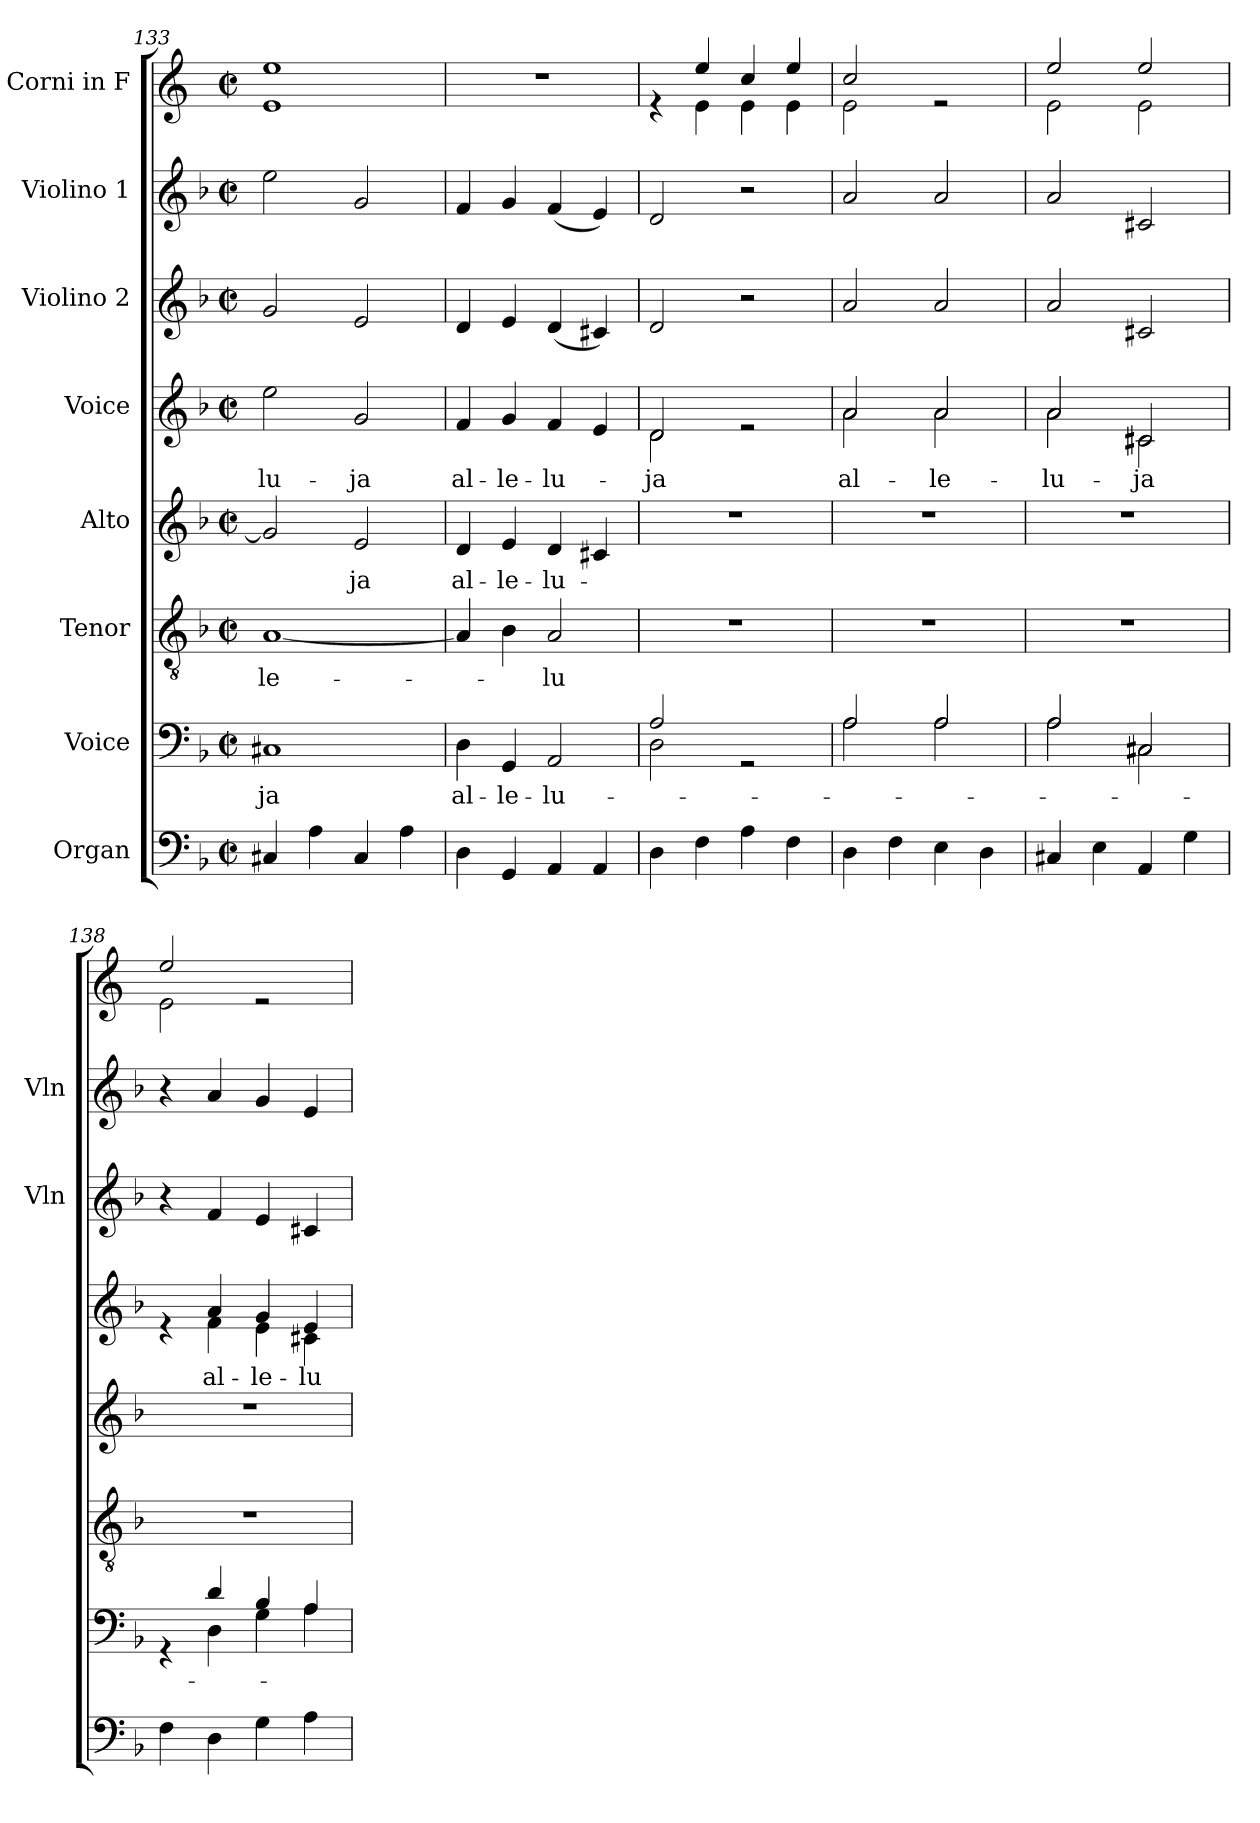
**kern	**kern	**text	**kern	**text	**kern	**text	**kern	**text	**kern	**kern	**kern
*part8	*part7	*part7	*part6	*part6	*part5	*part5	*part4	*part4	*part3	*part2	*part1
*staff8	*staff7	*staff7	*staff6	*staff6	*staff5	*staff5	*staff4	*staff4	*staff3	*staff2	*staff1
*I"Organ	*I"Voice	*	*I"Tenor	*	*I"Alto	*	*I"Voice	*	*I"Violino 2	*I"Violino 1	*I"Corni in F
*	*	*	*	*	*	*	*	*	*I'Vln	*I'Vln	*
*clefF4	*clefF4	*	*clefGv2	*	*clefG2	*	*clefG2	*	*clefG2	*clefG2	*clefG2
*	*	*	*	*	*	*	*	*	*	*	*ITrd4c7
*k[b-]	*k[b-]	*	*k[b-]	*	*k[b-]	*	*k[b-]	*	*k[b-]	*k[b-]	*k[b-]
*M2/2	*M2/2	*	*M2/2	*	*M2/2	*	*M2/2	*	*M2/2	*M2/2	*M2/2
*met(c|)	*met(c|)	*	*met(c|)	*	*met(c|)	*	*met(c|)	*	*met(c|)	*met(c|)	*met(c|)
=133	=133	=133	=133	=133	=133	=133	=133	=133	=133	=133	=133
!	!	!LO:LY:b	!	!LO:LY:b	!	!	!	!LO:LY:b	!	!	!
*	*	*	*	*	*	*	*	*	*	*	*^
4C#X/	1C#X	-ja	[1A	-le-	2g/]	.	2ee\	-lu-	2g/	2ee\	1a	1A
4A\	.	.	.	.	.	.	.	.	.	.	.	.
!	!	!	!	!	!	!LO:LY:b	!	!LO:LY:b	!	!	!	!
4C#/	.	.	.	.	2e/	-ja	2g/	-ja	2e/	2g/	.	.
4A\	.	.	.	.	.	.	.	.	.	.	.	.
*	*	*	*	*	*	*	*	*	*	*	*v	*v
=134	=134	=134	=134	=134	=134	=134	=134	=134	=134	=134	=134
!	!	!LO:LY:b	!	!	!	!LO:LY:b	!	!LO:LY:b	!	!	!
4D\	4D\	al-	4A/]	.	4d/	al-	4f/	al-	4d/	4f/	1r
!	!	!LO:LY:b	!	!	!	!LO:LY:b	!	!LO:LY:b	!	!	!
4GG/	4GG/	-le-	4B-\	.	4e/	-le-	4g/	-le-	4e/	4g/	.
!	!	!LO:LY:b	!	!LO:LY:b	!	!LO:LY:b	!	!LO:LY:b	!	!	!
4AA/	2AA/	-lu-	2A/	-lu-	4d/	-lu-	4f/	-lu-	(4d/	(4f/	.
4AA/	.	.	.	.	4c#X/	.	4e/	.	4c#X/)	4e/)	.
!!LO:LB:g=z
=135	=135	=135	=135	=135	=135	=135	=135	=135	=135	=135	=135
*	*^	*	*	*	*	*	*	*	*	*	*
!	!	!	!	!	!	!	!	!	!LO:LY:b	!	!	!
*	*	*	*	*	*	*	*	*^	*	*	*	*^
4D\	2A/	2D\	.	1r	.	1r	.	2d/	2d\	-ja	2d/	2d/	4re	4ryy
4F\	.	.	.	.	.	.	.	.	.	.	.	.	4a/	4A\
4A\	2rGG	2ryy	.	.	.	.	.	2re	2ryy	.	2r	2r	4f/	4A\
4F\	.	.	.	.	.	.	.	.	.	.	.	.	4a/	4A\
=136	=136	=136	=136	=136	=136	=136	=136	=136	=136	=136	=136	=136	=136	=136
!	!	!	!	!	!	!	!	!	!	!LO:LY:b	!	!	!	!
4D\	2A/	2A\	.	1r	.	1r	.	2a/	2a\	al-	2a/	2a/	2f/	2A\
4F\	.	.	.	.	.	.	.	.	.	.	.	.	.	.
!	!	!	!	!	!	!	!	!	!	!LO:LY:b	!	!	!	!
4E\	2A/	2A\	.	.	.	.	.	2a/	2a\	-le-	2a/	2a/	2re	2ryy
4D\	.	.	.	.	.	.	.	.	.	.	.	.	.	.
=137	=137	=137	=137	=137	=137	=137	=137	=137	=137	=137	=137	=137	=137	=137
!	!	!	!	!	!	!	!	!	!	!LO:LY:b	!	!	!	!
4C#X/	2A/	2A\	.	1r	.	1r	.	2a/	2a\	-lu-	2a/	2a/	2a/	2A\
4E\	.	.	.	.	.	.	.	.	.	.	.	.	.	.
!	!	!	!	!	!	!	!	!	!	!LO:LY:b	!	!	!	!
4AA/	2C#X/	2C#\	.	.	.	.	.	2c#X/	2c#\	-ja	2c#X/	2c#X/	2a/	2A\
4G\	.	.	.	.	.	.	.	.	.	.	.	.	.	.
=138	=138	=138	=138	=138	=138	=138	=138	=138	=138	=138	=138	=138	=138	=138
4F\	4rGG	4ryy	.	1r	.	1r	.	4re	4ryy	.	4r	4r	2a/	2A\
!	!	!	!	!	!	!	!	!	!	!LO:LY:b	!	!	!	!
4D\	4d/	4D\	.	.	.	.	.	4a/	4f\	al-	4f/	4a/	.	.
!	!	!	!	!	!	!	!	!	!	!LO:LY:b	!	!	!	!
4G\	4B-/	4G\	.	.	.	.	.	4g/	4e\	-le-	4e/	4g/	2re	2ryy
!	!	!	!	!	!	!	!	!	!	!LO:LY:b	!	!	!	!
4A\	4A/	4A\	.	.	.	.	.	4e/	4c#X\	-lu-	4c#X/	4e/	.	.
*	*v	*v	*	*	*	*	*	*v	*v	*	*	*	*v	*v
=	=	=	=	=	=	=	=	=	=	=	=
*-	*-	*-	*-	*-	*-	*-	*-	*-	*-	*-	*-
